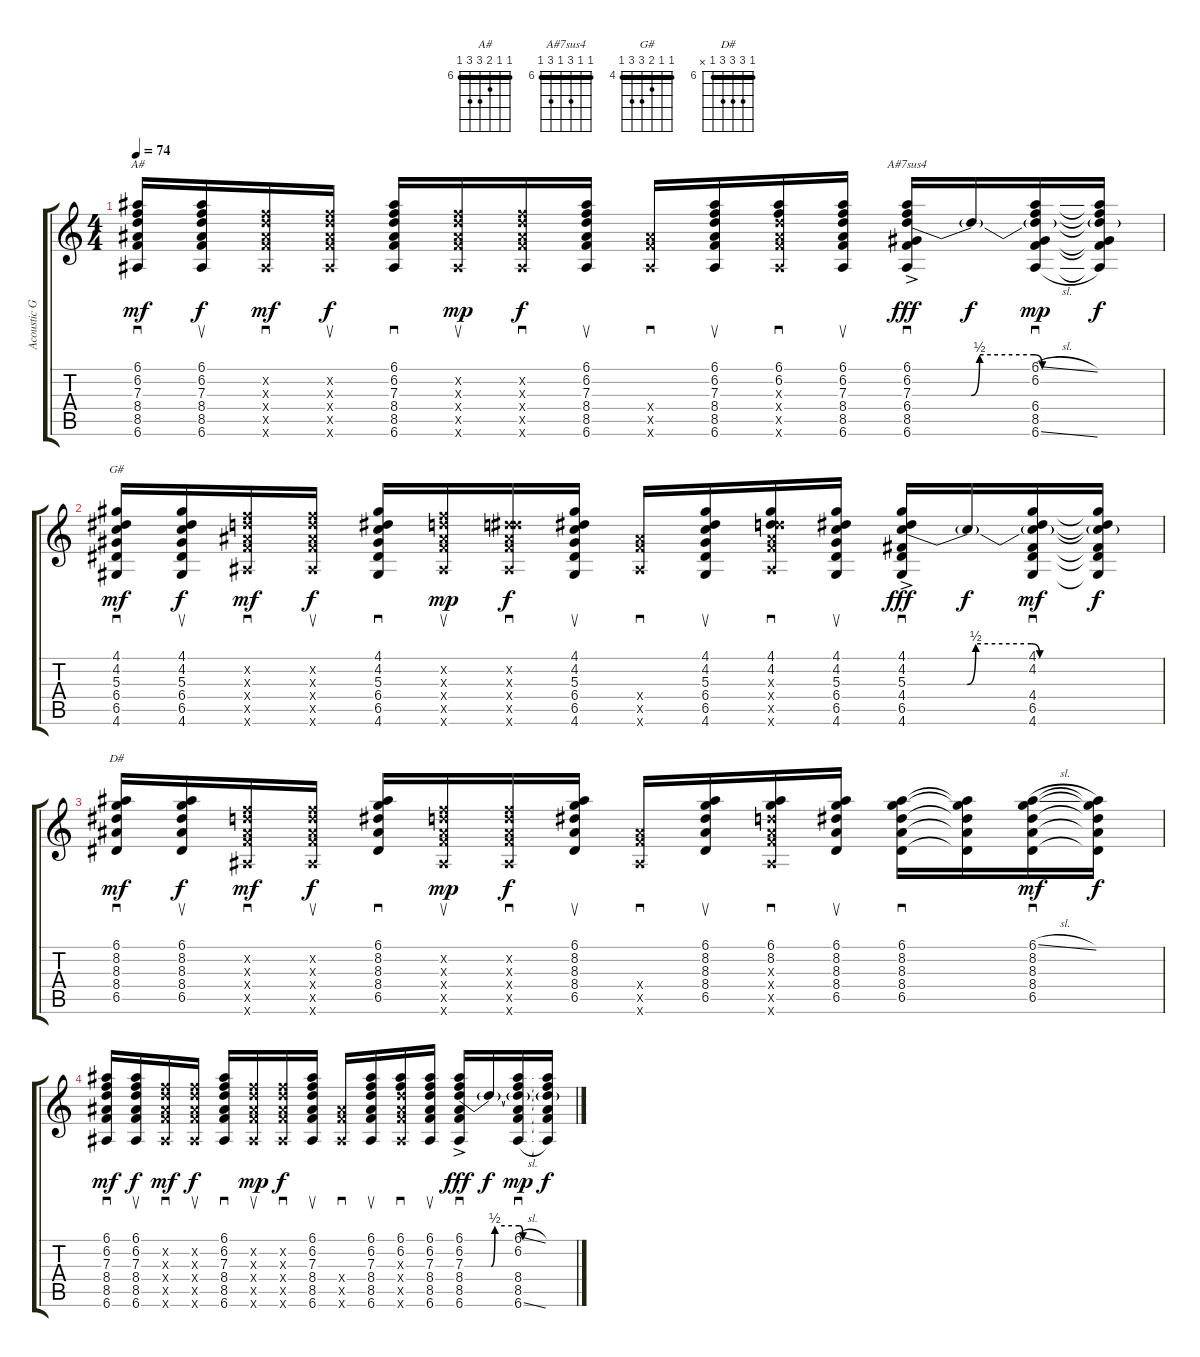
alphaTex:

\track ("Acoustic Guitar" "Acoustic G") {instrument acousticguitarsteel}
\staff {score tabs}
\tuning (E4 B3 G3 D3 A2 E2) {hide}
\chord ("A#" 6 6 7 8 8 6) {firstfret 6 barre 6}
\chord ("A#7sus4" 6 6 8 6 8 6) {firstfret 6 barre 6}
\chord ("G#" 4 4 5 6 6 4) {firstfret 4 barre 4}
\chord ("D#" 6 8 8 8 6 x) {firstfret 6 barre 6}
\ts (4 4)
\tempo 74
\clef g2
\ks c
(6.1 6.2 7.3 8.4 8.5 6.6).16{sd ch "A#" dy mf} (6.1 6.2 7.3 8.4 8.5 6.6).16{su dy f} (6.2{x} 7.3{x} 8.4{x} 8.5{x} 6.6{x}).16{sd dy mf} (6.2{x} 7.3{x} 8.4{x} 8.5{x} 6.6{x}).16{su dy f} (6.1 6.2 7.3 8.4 8.5 6.6).16{sd} (6.2{x} 7.3{x} 8.4{x} 8.5{x} 6.6{x}).16{su dy mp} (6.2{x} 7.3{x} 8.4{x} 8.5{x} 6.6{x}).16{sd dy f} (6.1 6.2 7.3 8.4 8.5 6.6).16{su} (8.4{x} 8.5{x} 6.6{x}).16{sd} (6.1 6.2 7.3 8.4 8.5 6.6).16{su} (6.1 6.2 7.3{x} 8.4{x} 8.5{x} 6.6{x}).16{sd} (6.1 6.2 7.3 8.4 8.5 6.6).16{su} (6.1 6.2 7.3{be (custom 0 0 14 0 16 2 29 2 31 0 45 0 60 0) ac} 6.4 8.5 6.6).16{sd ch "A#7sus4" dy fff} 7.3{t}.16{dy f} (6.1{sl} 6.2 7.3{t} 6.4 8.5 6.6{sl}).16{sd dy mp} (6.1{t} 6.2{t} 7.3{t} 6.4{t} 8.5{t} 6.6{t}).16{dy f} |
(4.1 4.2 5.3 6.4 6.5 4.6).16{sd ch "G#" dy mf} (4.1 4.2 5.3 6.4 6.5 4.6).16{su dy f} (6.2{x} 7.3{x} 8.4{x} 8.5{x} 6.6{x}).16{sd dy mf} (6.2{x} 7.3{x} 8.4{x} 8.5{x} 6.6{x}).16{su dy f} (4.1 4.2 5.3 6.4 6.5 4.6).16{sd} (6.2{x} 7.3{x} 8.4{x} 8.5{x} 6.6{x}).16{su dy mp} (4.2{x} 7.3{x} 8.4{x} 8.5{x} 6.6{x}).16{sd dy f} (4.1 4.2 5.3 6.4 6.5 4.6).16{su} (8.4{x} 8.5{x} 6.6{x}).16{sd} (4.1 4.2 5.3 6.4 6.5 4.6).16{su} (4.1 4.2 7.3{x} 8.4{x} 8.5{x} 6.6{x}).16{sd} (4.1 4.2 5.3 6.4 6.5 4.6).16{su} (4.1 4.2 5.3{be (custom 0 0 14 0 16 2 29 2 31 0 45 0 60 0) ac} 4.4 6.5 4.6).16{sd dy fff} 5.3{t}.16{dy f} (4.1 4.2 5.3{t} 4.4 6.5 4.6).16{sd dy mf} (4.1{t} 4.2{t} 5.3{t} 4.4{t} 6.5{t} 4.6{t}).16{dy f} |
(6.1 8.2 8.3 8.4 6.5).16{sd ch "D#" dy mf} (6.1 8.2 8.3 8.4 6.5).16{su dy f} (6.2{x} 7.3{x} 8.4{x} 8.5{x} 6.6{x}).16{sd dy mf} (6.2{x} 7.3{x} 8.4{x} 8.5{x} 6.6{x}).16{su dy f} (6.1 8.2 8.3 8.4 6.5).16{sd} (6.2{x} 7.3{x} 8.4{x} 8.5{x} 6.6{x}).16{su dy mp} (6.2{x} 7.3{x} 8.4{x} 8.5{x} 6.6{x}).16{sd dy f} (6.1 8.2 8.3 8.4 6.5).16{su} (8.4{x} 8.5{x} 6.6{x}).16{sd} (6.1 8.2 8.3 8.4 6.5).16{su} (6.1 8.2 7.3{x} 8.4{x} 8.5{x} 6.6{x}).16{sd} (6.1 8.2 8.3 8.4 6.5).16{su} (6.1 8.2 8.3 8.4 6.5).16{sd} (6.1{t} 8.2{t} 8.3{t} 8.4{t} 6.5{t}).16 (6.1{sl} 8.2 8.3 8.4 6.5).16{sd dy mf} (6.1{t} 8.2{t} 8.3{t} 8.4{t} 6.5{t}).16{dy f} |
(6.1 6.2 7.3 8.4 8.5 6.6).16{sd dy mf} (6.1 6.2 7.3 8.4 8.5 6.6).16{su dy f} (6.2{x} 7.3{x} 8.4{x} 8.5{x} 6.6{x}).16{sd dy mf} (6.2{x} 7.3{x} 8.4{x} 8.5{x} 6.6{x}).16{su dy f} (6.1 6.2 7.3 8.4 8.5 6.6).16{sd} (6.2{x} 7.3{x} 8.4{x} 8.5{x} 6.6{x}).16{su dy mp} (6.2{x} 7.3{x} 8.4{x} 8.5{x} 6.6{x}).16{sd dy f} (6.1 6.2 7.3 8.4 8.5 6.6).16{su} (8.4{x} 8.5{x} 6.6{x}).16{sd} (6.1 6.2 7.3 8.4 8.5 6.6).16{su} (6.1 6.2 7.3{x} 8.4{x} 8.5{x} 6.6{x}).16{sd} (6.1 6.2 7.3 8.4 8.5 6.6).16{su} (6.1 6.2 7.3{be (custom 0 0 14 0 16 2 29 2 31 0 45 0 60 0) ac} 8.4 8.5 6.6).16{sd dy fff} 7.3{t}.16{dy f} (6.1{sl} 6.2 7.3{t} 8.4 8.5 6.6{sl}).16{sd dy mp} (6.1{t} 6.2{t} 7.3{t} 8.4{t} 8.5{t} 6.6{t}).16{dy f}
